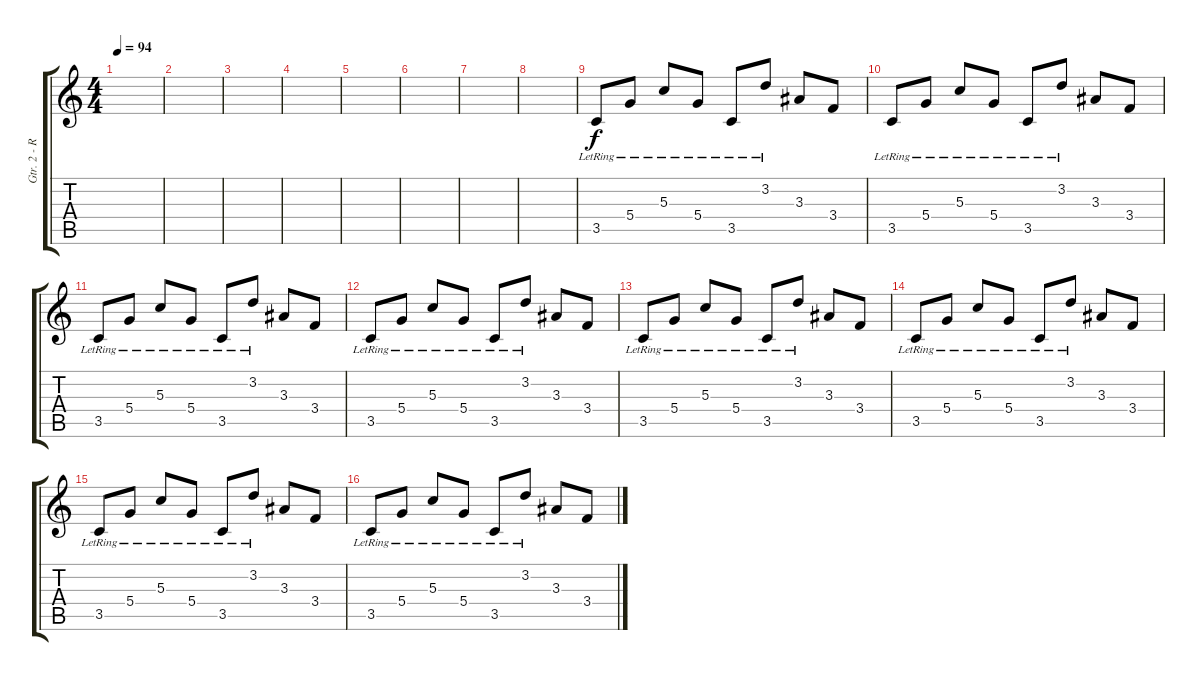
\track ("Gtr. 2 - Rythm Left" "Gtr. 2 - R") {instrument overdrivenguitar}
\staff {score tabs}
\tuning (E4 B3 G3 D3 A2 E2) {hide}
\ts (4 4)
\tempo 94
\clef g2
\ks c
|
|
|
|
|
|
|
|
3.5{lr}.8 5.4{lr}.8 5.3{lr}.8 5.4{lr}.8 3.5{lr}.8 3.2{lr}.8 3.3.8 3.4.8 |
3.5{lr}.8 5.4{lr}.8 5.3{lr}.8 5.4{lr}.8 3.5{lr}.8 3.2{lr}.8 3.3.8 3.4.8 |
3.5{lr}.8 5.4{lr}.8 5.3{lr}.8 5.4{lr}.8 3.5{lr}.8 3.2{lr}.8 3.3.8 3.4.8 |
3.5{lr}.8 5.4{lr}.8 5.3{lr}.8 5.4{lr}.8 3.5{lr}.8 3.2{lr}.8 3.3.8 3.4.8 |
3.5{lr}.8 5.4{lr}.8 5.3{lr}.8 5.4{lr}.8 3.5{lr}.8 3.2{lr}.8 3.3.8 3.4.8 |
3.5{lr}.8 5.4{lr}.8 5.3{lr}.8 5.4{lr}.8 3.5{lr}.8 3.2{lr}.8 3.3.8 3.4.8 |
3.5{lr}.8 5.4{lr}.8 5.3{lr}.8 5.4{lr}.8 3.5{lr}.8 3.2{lr}.8 3.3.8 3.4.8 |
3.5{lr}.8 5.4{lr}.8 5.3{lr}.8 5.4{lr}.8 3.5{lr}.8 3.2{lr}.8 3.3.8 3.4.8
